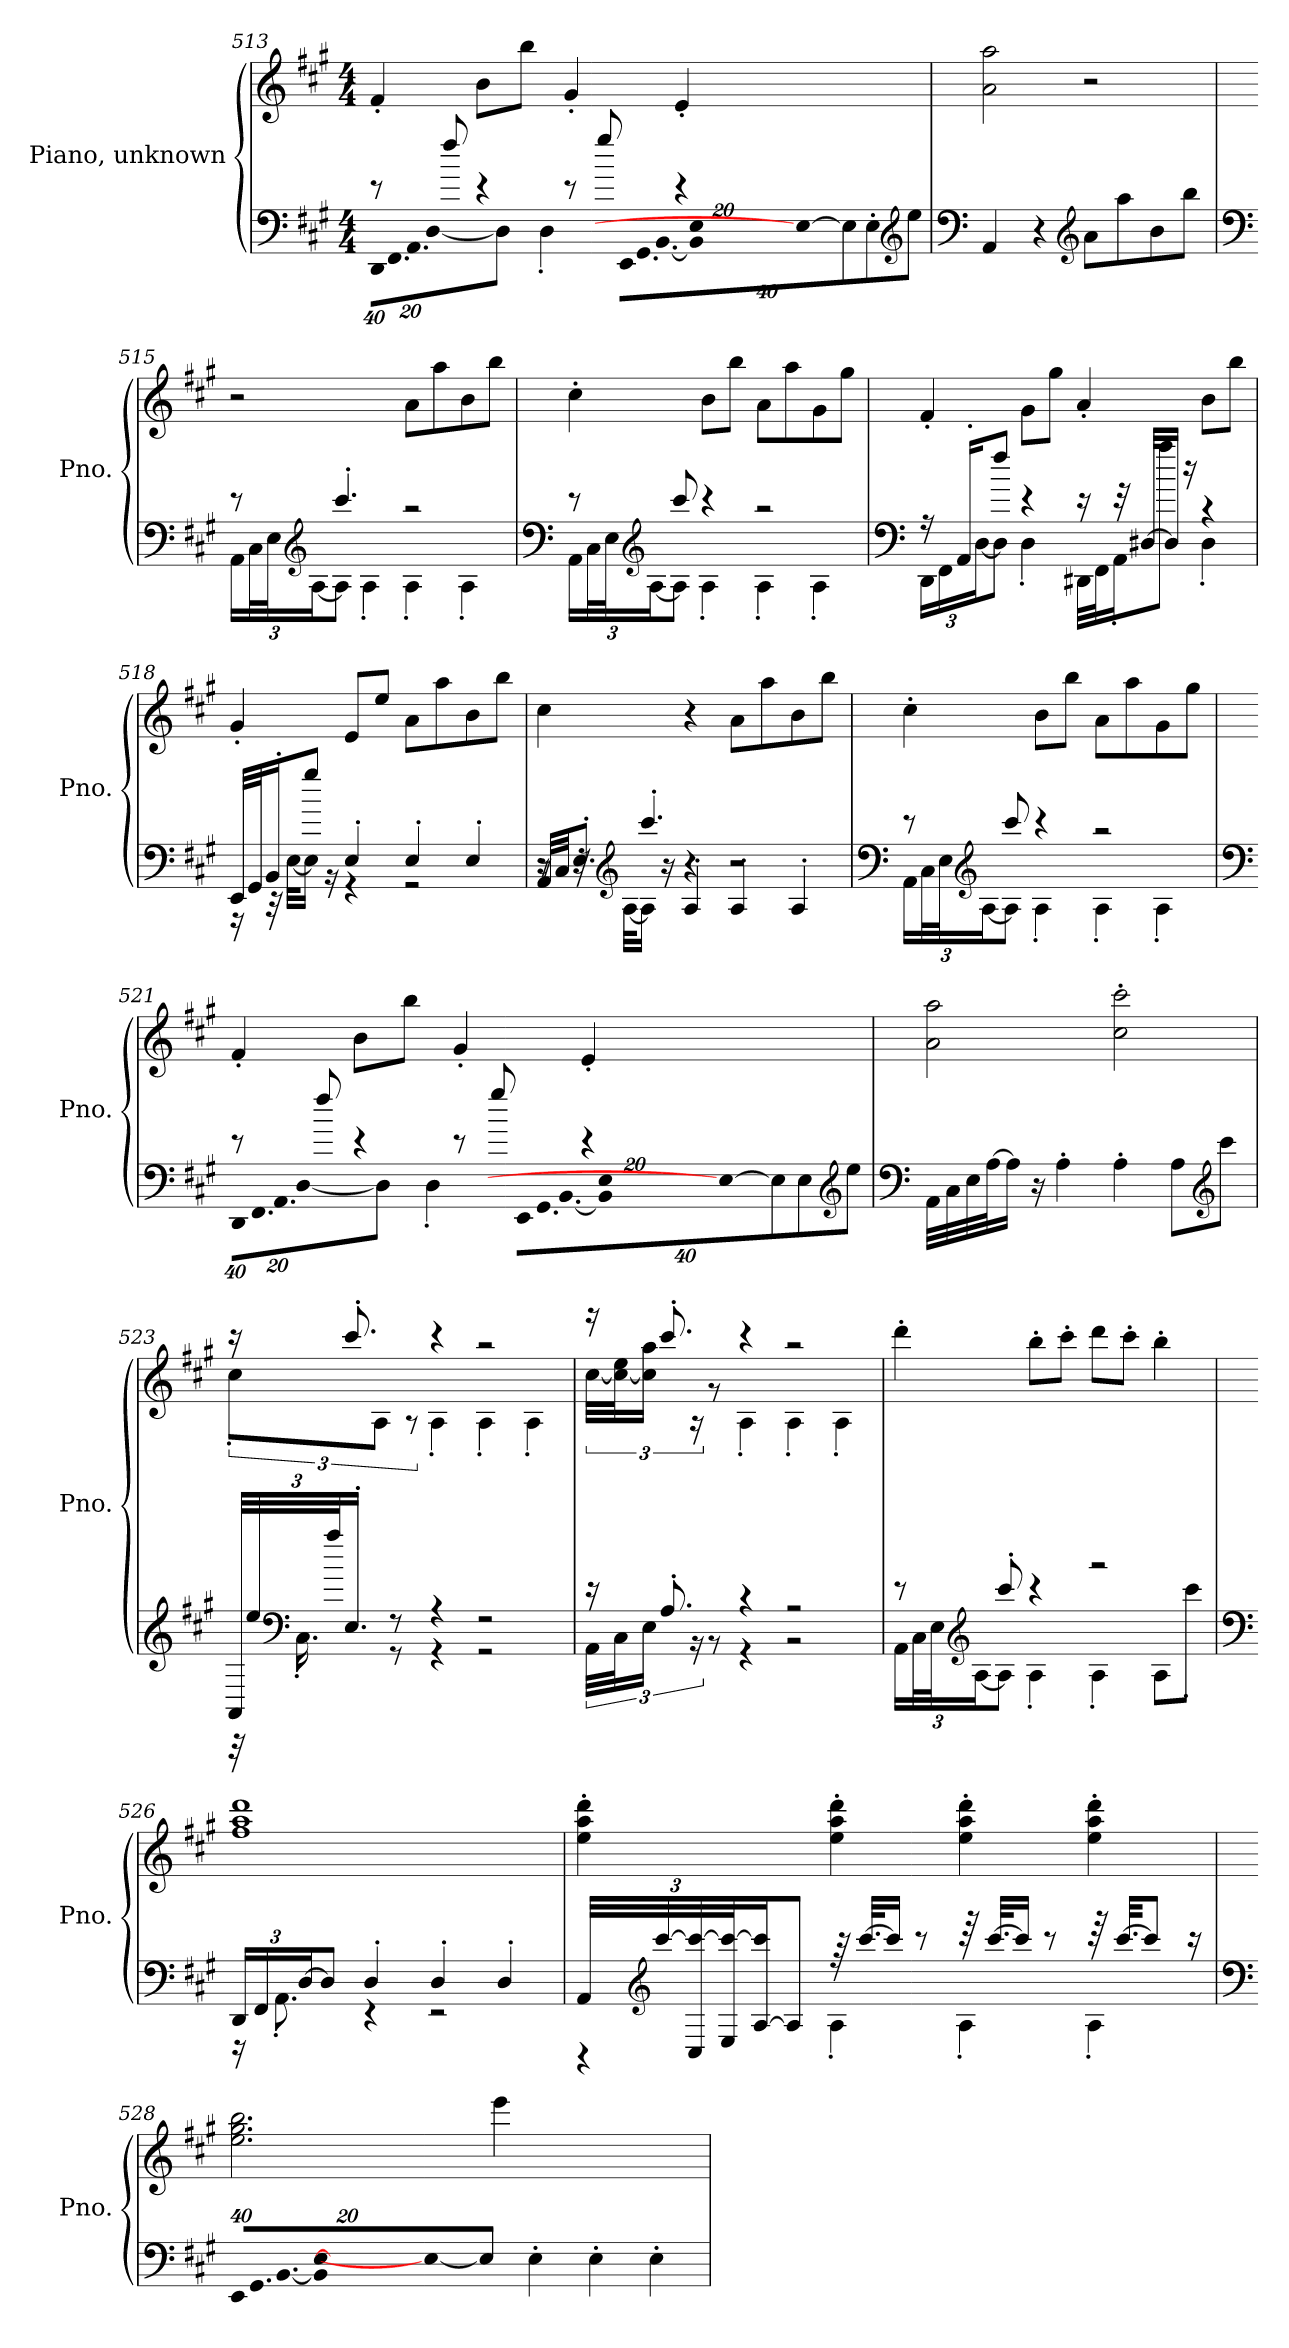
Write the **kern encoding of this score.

**kern	**kern
*part1	*part1
*staff2	*staff1
*I"Piano, unknown	*
*I'Pno.	*
!!LO:LB:g=z
*clefF4	*clefG2
*k[f#c#g#]	*k[f#c#g#]
*M4/4	*M4/4
=513	=513
*^	*
*	*Xbrackettup	*
!	!LO:N:vis=32	!
8r	640%23DD\LLL	4f#'/
!	!LO:N:vis=64.	!
.	640%17FF#\L	.
!	!LO:N:vis=64.	!
.	640%17AA\J	.
!	!LO:N:vis=32	!
.	[640%23D\JJ	.
8ff#/	8D\J]	.
4r	4D'\	8b\L
.	.	8bb\J
!	!LO:N:vis=32	!
8r	640%23EE\LLL	4g#'/
!	!LO:N:vis=64.	!
.	640%17GG#\L	.
!	!LO:N:vis=64.	!
.	[640%17BB\	.
!	!LO:N:vis=64	!
.	960%17BB\] [960%17E\	.
.	1920ryy	.
!	!LO:N:vis=64	!
.	960%17E\JJJ_	.
8gg#/	8E\]	.
4r	8E'\	4e'/
*clefG2	*	*
.	8ee\J	.
*v	*v	*
=514	=514
*clefF4	*
4AA/	2a\ 2aa\
4r	.
*clefG2	*
8a\L	2r
8aa\	.
8b\	.
8bb\J	.
!!LO:LB:g=z
=515	=515
*clefF4	*
*^	*
8r	24AA\LL	2r
.	48C#\L	.
.	48E\J	.
*clefG2	*	*
.	[24A\J	.
4.ccc#'/	8A\J]	.
.	4A'\	.
2r	4A'\	8a\L
.	.	8aa\
.	4A'\	8b\
.	.	8bb\J
=516	=516	=516
*clefF4	*	*
8r	24AA\LL	4cc#'\
.	48C#\L	.
.	48E\J	.
*clefG2	*	*
.	[24A\J	.
8ccc#/	8A\J]	.
4r	4A'\	8b\L
.	.	8bb\J
2r	4A'\	8a\L
.	.	8aa\
.	4A'\	8g#\
.	.	8gg#\J
!!LO:PB:g=z
=517	=517	=517
*clefF4	*	*
16r	24DD\LL	4f#'/
.	24FF#\	.
16AA'/KL	.	.
.	[24D\J	.
8ff#/J	8D\J]	.
4r	4D'\	8g#\L
.	.	8gg#\J
16r	32DD#X\LLL	4a'/
.	32FF#\J	.
32r	16AA'\J	.
[32D#X/KLL	.	.
16D#/JJ]	8aa\J	.
16r	.	.
4r	4D#'\	8b\L
.	.	8bb\J
=518	=518	=518
32EE/LLL	16r	4g#'/
32GG#/J	.	.
16BB'/J	32r	.
.	[32E\KLL	.
8gg#/J	16E\JJ]	.
.	16r	.
4E'/	4r	8e/L
.	.	8ee/J
4E'/	2r	8a\L
.	.	8aa\
4E'/	.	8b\
.	.	8bb\J
!!LO:LB:g=z
=519	=519	=519
*	*^	*
8r	16r	32AA/LLL	4cc#\
.	.	32C#/JJ	.
.	32r	8.E'/J	.
*clefG2	*	*	*
.	[32A\KLL	.	.
4.ccc#'/	16A\JJ]	.	.
.	16r	.	.
.	4r	4A'/	4r
2r	2r	4A'/	8a\L
.	.	.	8aa\
.	.	4A'/	8b\
.	.	.	8bb\J
*v	*v	*v	*
=520	=520
*clefF4	*
*^	*
8r	24AA\LL	4cc#'\
.	48C#\L	.
.	48E\J	.
*clefG2	*	*
.	[24A\J	.
8ccc#/	8A\J]	.
4r	4A'\	8b\L
.	.	8bb\J
2r	4A'\	8a\L
.	.	8aa\
.	4A'\	8g#\
.	.	8gg#\J
!!LO:LB:g=z
=521	=521	=521
*clefF4	*	*
!	!LO:N:vis=32	!
8r	640%23DD\LLL	4f#'/
!	!LO:N:vis=64.	!
.	640%17FF#\L	.
!	!LO:N:vis=64.	!
.	640%17AA\J	.
!	!LO:N:vis=32	!
.	[640%23D\JJ	.
8ff#/	8D\J]	.
4r	4D'\	8b\L
.	.	8bb\J
!	!LO:N:vis=32	!
8r	640%23EE\LLL	4g#'/
!	!LO:N:vis=64.	!
.	640%17GG#\L	.
!	!LO:N:vis=64.	!
.	[640%17BB\	.
!	!LO:N:vis=64	!
.	960%17BB\] [960%17E\	.
.	1920ryy	.
!	!LO:N:vis=64	!
.	960%17E\JJJ_	.
8gg#/	8E\]	.
4r	8E\	4e'/
*clefG2	*	*
.	8ee\J	.
*v	*v	*
=522	=522
*clefF4	*
32AA\LLL	2a\ 2aa\
32C#\	.
32E\	.
[32A\J	.
16A\JJ]	.
16r	.
4A'\	.
4A'\	2cc#\' 2ccc#\'
8A\L	.
*clefG2	*
8ccc#\J	.
!!LO:LB:g=z
=523	=523
*^	*^
48AA/LLL	32r	16r	12cc#'\L
48ee/	.	.	.
*clefF4	*	*	*
.	16.C#'\	.	.
48aa/J	.	.	.
24.E'/JJ	.	8.ccc#'/	.
.	.	.	12A\J
8r	8r	.	.
.	.	.	12r
4r	4r	4r	4A'\
2r	2r	2r	4A'\
.	.	.	4A'\
=524	=524	=524	=524
*	*brackettup	*	*
16r	48AA\LLL	16r	[48cc#\LLL
.	48C#\J	.	48cc#\_ 48ee\J
.	24E\JJ	.	24cc#\] 24aa\JJ
8.A'/	.	8.ccc#'/	.
.	24r	.	24r
.	8r	.	8r
4r	4r	4r	4A'\
2r	2r	2r	4A'\
.	.	.	4A'\
*	*	*v	*v
=525	=525	=525
*	*Xbrackettup	*
8r	24AA\LL	4ddd'\
.	48C#\L	.
.	48E\J	.
*clefG2	*	*
.	[24A\J	.
8ccc#'/	8A\J]	.
4r	4A'\	8bb'\L
.	.	8ccc#'\J
2r	4A'\	8ddd\L
.	.	8ccc#'\J
.	8A\L	4bb'\
.	8ccc#'\J	.
!!LO:LB:g=z
=526	=526	=526
*clefF4	*	*
24DD/LL	16r	1ff# 1aa 1ddd
24FF#/	.	.
.	8.AA'\	.
[24D/J	.	.
8D/J]	.	.
4D'/	4r	.
4D'/	2r	.
4D'/	.	.
=527	=527	=527
48AA/LLL	4r	4ee\' 4aa\' 4ddd\'
*clefG2	*	*
[48ccc#/	.	.
48C#/ 48ccc#/_	.	.
48E/ 48ccc#/_J	.	.
[24A/ 24ccc#/]J	.	.
8A/J]	.	.
64r	4A'\	4ee\' 4aa\' 4ddd\'
[32.ccc#/KLL	.	.
16ccc#/JJ]	.	.
8r	.	.
64r	4A'\	4ee\' 4aa\' 4ddd\'
[32.ccc#/KLL	.	.
16ccc#/JJ]	.	.
8r	.	.
64r	4A'\	4ee\' 4aa\' 4ddd\'
[32.ccc#/KKL	.	.
8ccc#/J]	.	.
16r	.	.
*v	*v	*
!!LO:LB:g=z
=528	=528
*clefF4	*
!LO:N:vis=32	!
640%23EE/LLL	2.ee\ 2.gg#\ 2.bb\
!LO:N:vis=64.	!
640%17GG#/L	.
!LO:N:vis=64.	!
[640%17BB/	.
!LO:N:vis=64	!
960%17BB/] [960%17E/	.
1920ryy	.
!LO:N:vis=64	!
960%17E/JJJ_	.
8E/J]	.
4E'\	.
4E'\	.
4E'\	4eee\
=	=
*-	*-
